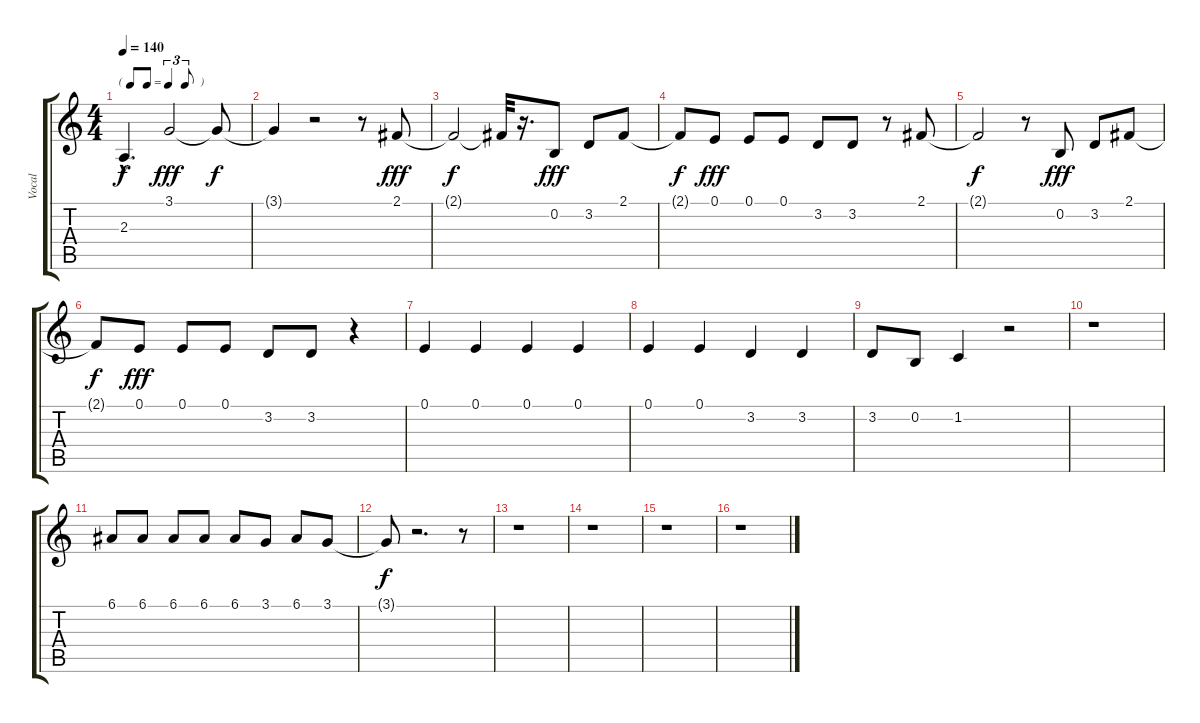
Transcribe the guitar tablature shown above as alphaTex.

\track ("Vocal" "Vocal") {instrument clarinet}
\staff {score tabs}
\tuning (E4 B3 G3 D3 A2 E2) {hide}
\ts (4 4)
\tf triplet8th
\tempo 140
\clef g2
\ks c
2.3{hac t}.4{d dy f} 3.1.2{dy fff} 3.1{t}.8{dy f} |
3.1{t}.4 r.2 r.8 2.1.8{dy fff} |
2.1{t}.2{dy f} 2.1{t}.32 r.16{d} 0.2.8{dy fff} 3.2.8 2.1.8 |
2.1{t}.8{dy f} 0.1.8{dy fff} 0.1.8 0.1.8 3.2.8 3.2.8 r.8 2.1.8 |
2.1{t}.2{dy f} r.8 0.2.8{dy fff} 3.2.8 2.1.8 |
2.1{t}.8{dy f} 0.1.8{dy fff} 0.1.8 0.1.8 3.2.8 3.2.8 r.4 |
0.1.4 0.1.4 0.1.4 0.1.4 |
0.1.4 0.1.4 3.2.4 3.2.4 |
3.2.8 0.2.8 1.2.4 r.2 |
r.1 |
6.1.8 6.1.8 6.1.8 6.1.8 6.1.8 3.1.8 6.1.8 3.1.8 |
3.1{t}.8{dy f} r.2{d} r.8 |
r.1 |
r.1 |
r.1 |
r.1
